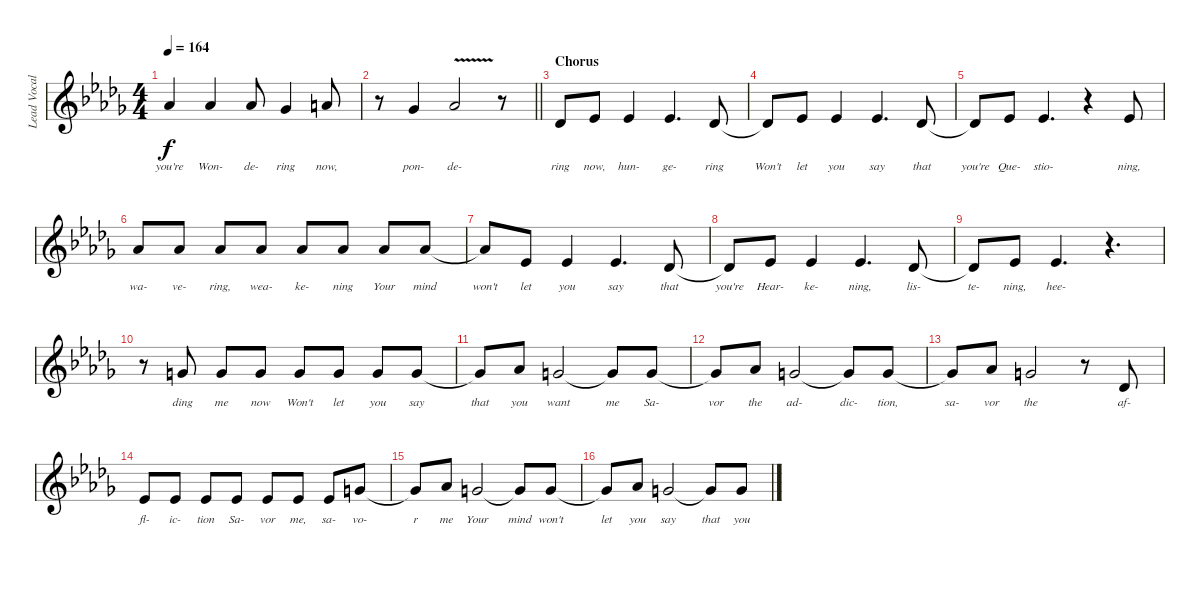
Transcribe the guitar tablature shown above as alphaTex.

\track ("Lead Vocals" "Lead Vocal") {instrument lead6voice}
\staff {score}
\tuning (Eb4 Bb3 Gb3 Db3 Ab2 Db2) {hide}
\ts (4 4)
\tempo 164
\clef g2
\ks db
5.1.4{lyrics (0 "you're") lyrics (1 "") lyrics (2 "") lyrics (3 "") lyrics (4 "") dy f} 5.1.4{lyrics (0 "Won-") lyrics (1 "") lyrics (2 "") lyrics (3 "") lyrics (4 "")} 5.1.8{lyrics (0 "de-") lyrics (1 "") lyrics (2 "") lyrics (3 "") lyrics (4 "")} 8.2.4{lyrics (0 "ring") lyrics (1 "") lyrics (2 "") lyrics (3 "") lyrics (4 "")} 6.1.8{lyrics (0 "now,") lyrics (1 "") lyrics (2 "") lyrics (3 "") lyrics (4 "")} |
\barLineRight lightlight
r.8 8.2.4{lyrics (0 "pon-") lyrics (1 "") lyrics (2 "") lyrics (3 "") lyrics (4 "")} 5.1{v}.2{lyrics (0 "de-") lyrics (1 "") lyrics (2 "") lyrics (3 "") lyrics (4 "")} r.8 |
\section ("" "Chorus")
7.3.8{lyrics (0 "ring") lyrics (1 "") lyrics (2 "") lyrics (3 "") lyrics (4 "")} 9.3.8{lyrics (0 "now,") lyrics (1 "") lyrics (2 "") lyrics (3 "") lyrics (4 "")} 9.3.4{lyrics (0 "hun-") lyrics (1 "") lyrics (2 "") lyrics (3 "") lyrics (4 "")} 9.3.4{d lyrics (0 "ge-") lyrics (1 "") lyrics (2 "") lyrics (3 "") lyrics (4 "")} 7.3.8{lyrics (0 "ring") lyrics (1 "") lyrics (2 "") lyrics (3 "") lyrics (4 "")} |
7.3{t}.8{lyrics (0 "Won't") lyrics (1 "") lyrics (2 "") lyrics (3 "") lyrics (4 "")} 9.3.8{lyrics (0 "let") lyrics (1 "") lyrics (2 "") lyrics (3 "") lyrics (4 "")} 9.3.4{lyrics (0 "you") lyrics (1 "") lyrics (2 "") lyrics (3 "") lyrics (4 "")} 9.3.4{d lyrics (0 "say") lyrics (1 "") lyrics (2 "") lyrics (3 "") lyrics (4 "")} 7.3.8{lyrics (0 "that") lyrics (1 "") lyrics (2 "") lyrics (3 "") lyrics (4 "")} |
7.3{t}.8{lyrics (0 "you're") lyrics (1 "") lyrics (2 "") lyrics (3 "") lyrics (4 "")} 9.3.8{lyrics (0 "Que-") lyrics (1 "") lyrics (2 "") lyrics (3 "") lyrics (4 "")} 9.3.4{d lyrics (0 "stio-") lyrics (1 "") lyrics (2 "") lyrics (3 "") lyrics (4 "")} r.4 9.3.8{lyrics (0 "ning,") lyrics (1 "") lyrics (2 "") lyrics (3 "") lyrics (4 "")} |
10.2.8{lyrics (0 "wa-") lyrics (1 "") lyrics (2 "") lyrics (3 "") lyrics (4 "")} 10.2.8{lyrics (0 "ve-") lyrics (1 "") lyrics (2 "") lyrics (3 "") lyrics (4 "")} 10.2.8{lyrics (0 "ring,") lyrics (1 "") lyrics (2 "") lyrics (3 "") lyrics (4 "")} 10.2.8{lyrics (0 "wea-") lyrics (1 "") lyrics (2 "") lyrics (3 "") lyrics (4 "")} 10.2.8{lyrics (0 "ke-") lyrics (1 "") lyrics (2 "") lyrics (3 "") lyrics (4 "")} 10.2.8{lyrics (0 "ning") lyrics (1 "") lyrics (2 "") lyrics (3 "") lyrics (4 "")} 10.2.8{lyrics (0 "Your") lyrics (1 "") lyrics (2 "") lyrics (3 "") lyrics (4 "")} 10.2.8{lyrics (0 "mind") lyrics (1 "") lyrics (2 "") lyrics (3 "") lyrics (4 "")} |
10.2{t}.8{lyrics (0 "won't") lyrics (1 "") lyrics (2 "") lyrics (3 "") lyrics (4 "")} 9.3.8{lyrics (0 "let") lyrics (1 "") lyrics (2 "") lyrics (3 "") lyrics (4 "")} 9.3.4{lyrics (0 "you") lyrics (1 "") lyrics (2 "") lyrics (3 "") lyrics (4 "")} 7.3{be (custom 0 4 20 4 30 0 60 0)}.4{d lyrics (0 "say") lyrics (1 "") lyrics (2 "") lyrics (3 "") lyrics (4 "")} 7.3.8{lyrics (0 "that") lyrics (1 "") lyrics (2 "") lyrics (3 "") lyrics (4 "")} |
7.3{t}.8{lyrics (0 "you're") lyrics (1 "") lyrics (2 "") lyrics (3 "") lyrics (4 "")} 9.3.8{lyrics (0 "Hear-") lyrics (1 "") lyrics (2 "") lyrics (3 "") lyrics (4 "")} 9.3.4{lyrics (0 "ke-") lyrics (1 "") lyrics (2 "") lyrics (3 "") lyrics (4 "")} 9.3.4{d lyrics (0 "ning,") lyrics (1 "") lyrics (2 "") lyrics (3 "") lyrics (4 "")} 7.3.8{lyrics (0 "lis-") lyrics (1 "") lyrics (2 "") lyrics (3 "") lyrics (4 "")} |
7.3{t}.8{lyrics (0 "te-") lyrics (1 "") lyrics (2 "") lyrics (3 "") lyrics (4 "")} 9.3.8{lyrics (0 "ning,") lyrics (1 "") lyrics (2 "") lyrics (3 "") lyrics (4 "")} 9.3.4{d lyrics (0 "hee-") lyrics (1 "") lyrics (2 "") lyrics (3 "") lyrics (4 "")} r.4{d} |
r.8 9.2.8{lyrics (0 "ding") lyrics (1 "") lyrics (2 "") lyrics (3 "") lyrics (4 "")} 9.2.8{lyrics (0 "me") lyrics (1 "") lyrics (2 "") lyrics (3 "") lyrics (4 "")} 9.2.8{lyrics (0 "now") lyrics (1 "") lyrics (2 "") lyrics (3 "") lyrics (4 "")} 9.2.8{lyrics (0 "Won't") lyrics (1 "") lyrics (2 "") lyrics (3 "") lyrics (4 "")} 9.2.8{lyrics (0 "let") lyrics (1 "") lyrics (2 "") lyrics (3 "") lyrics (4 "")} 9.2.8{lyrics (0 "you") lyrics (1 "") lyrics (2 "") lyrics (3 "") lyrics (4 "")} 9.2.8{lyrics (0 "say") lyrics (1 "") lyrics (2 "") lyrics (3 "") lyrics (4 "")} |
9.2{t}.8{lyrics (0 "that") lyrics (1 "") lyrics (2 "") lyrics (3 "") lyrics (4 "")} 10.2.8{lyrics (0 "you") lyrics (1 "") lyrics (2 "") lyrics (3 "") lyrics (4 "")} 9.2.2{lyrics (0 "want") lyrics (1 "") lyrics (2 "") lyrics (3 "") lyrics (4 "")} 9.2{t}.8{lyrics (0 "me") lyrics (1 "") lyrics (2 "") lyrics (3 "") lyrics (4 "")} 9.2.8{lyrics (0 "Sa-") lyrics (1 "") lyrics (2 "") lyrics (3 "") lyrics (4 "")} |
9.2{t}.8{lyrics (0 "vor") lyrics (1 "") lyrics (2 "") lyrics (3 "") lyrics (4 "")} 10.2.8{lyrics (0 "the") lyrics (1 "") lyrics (2 "") lyrics (3 "") lyrics (4 "")} 9.2.2{lyrics (0 "ad-") lyrics (1 "") lyrics (2 "") lyrics (3 "") lyrics (4 "")} 9.2{t}.8{lyrics (0 "dic-") lyrics (1 "") lyrics (2 "") lyrics (3 "") lyrics (4 "")} 9.2.8{lyrics (0 "tion,") lyrics (1 "") lyrics (2 "") lyrics (3 "") lyrics (4 "")} |
9.2{t}.8{lyrics (0 "sa-") lyrics (1 "") lyrics (2 "") lyrics (3 "") lyrics (4 "")} 10.2.8{lyrics (0 "vor") lyrics (1 "") lyrics (2 "") lyrics (3 "") lyrics (4 "")} 9.2.2{lyrics (0 "the") lyrics (1 "") lyrics (2 "") lyrics (3 "") lyrics (4 "")} r.8 7.3.8{lyrics (0 "af-") lyrics (1 "") lyrics (2 "") lyrics (3 "") lyrics (4 "")} |
9.3.8{lyrics (0 "fl-") lyrics (1 "") lyrics (2 "") lyrics (3 "") lyrics (4 "")} 9.3.8{lyrics (0 "ic-") lyrics (1 "") lyrics (2 "") lyrics (3 "") lyrics (4 "")} 9.3.8{lyrics (0 "tion") lyrics (1 "") lyrics (2 "") lyrics (3 "") lyrics (4 "")} 9.3.8{lyrics (0 "Sa-") lyrics (1 "") lyrics (2 "") lyrics (3 "") lyrics (4 "")} 9.3.8{lyrics (0 "vor") lyrics (1 "") lyrics (2 "") lyrics (3 "") lyrics (4 "")} 9.3.8{lyrics (0 "me,") lyrics (1 "") lyrics (2 "") lyrics (3 "") lyrics (4 "")} 9.3.8{lyrics (0 "sa-") lyrics (1 "") lyrics (2 "") lyrics (3 "") lyrics (4 "")} 9.2.8{lyrics (0 "vo-") lyrics (1 "") lyrics (2 "") lyrics (3 "") lyrics (4 "")} |
9.2{t}.8{lyrics (0 "r") lyrics (1 "") lyrics (2 "") lyrics (3 "") lyrics (4 "")} 10.2.8{lyrics (0 "me") lyrics (1 "") lyrics (2 "") lyrics (3 "") lyrics (4 "")} 9.2.2{lyrics (0 "Your") lyrics (1 "") lyrics (2 "") lyrics (3 "") lyrics (4 "")} 9.2{t}.8{lyrics (0 "mind") lyrics (1 "") lyrics (2 "") lyrics (3 "") lyrics (4 "")} 9.2.8{lyrics (0 "won't") lyrics (1 "") lyrics (2 "") lyrics (3 "") lyrics (4 "")} |
9.2{t}.8{lyrics (0 "let") lyrics (1 "") lyrics (2 "") lyrics (3 "") lyrics (4 "")} 10.2.8{lyrics (0 "you") lyrics (1 "") lyrics (2 "") lyrics (3 "") lyrics (4 "")} 9.2.2{lyrics (0 "say") lyrics (1 "") lyrics (2 "") lyrics (3 "") lyrics (4 "")} 9.2{t}.8{lyrics (0 "that") lyrics (1 "") lyrics (2 "") lyrics (3 "") lyrics (4 "")} 9.2.8{lyrics (0 "you") lyrics (1 "") lyrics (2 "") lyrics (3 "") lyrics (4 "")}
